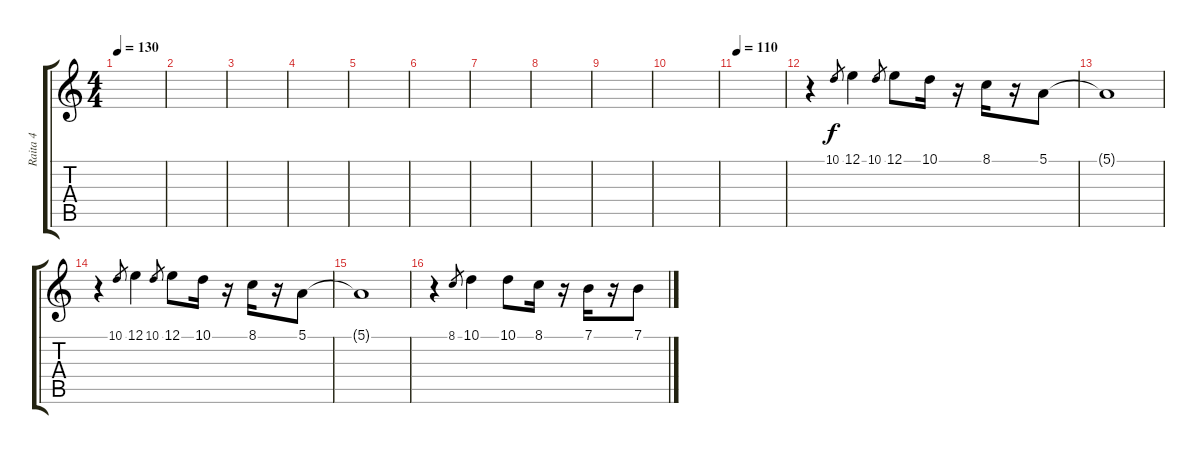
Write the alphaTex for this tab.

\track ("Raita 4" "Raita 4") {instrument percussiveorgan}
\staff {score tabs}
\tuning (E4 B3 G3 D3 A2 E2) {hide}
\ts (4 4)
\tempo 130
\clef g2
\ks c
|
|
|
|
|
|
|
|
|
|
\tempo 110
|
r.4 10.1.8{gr} 12.1.4 10.1.8{gr} 12.1.8 10.1.16 r.16 8.1.16 r.16 5.1.8 |
5.1{t}.1 |
r.4 10.1.8{gr} 12.1.4 10.1.8{gr} 12.1.8 10.1.16 r.16 8.1.16 r.16 5.1.8 |
5.1{t}.1 |
r.4 8.1.8{gr} 10.1.4 10.1.8 8.1.16 r.16 7.1.16 r.16 7.1.8
